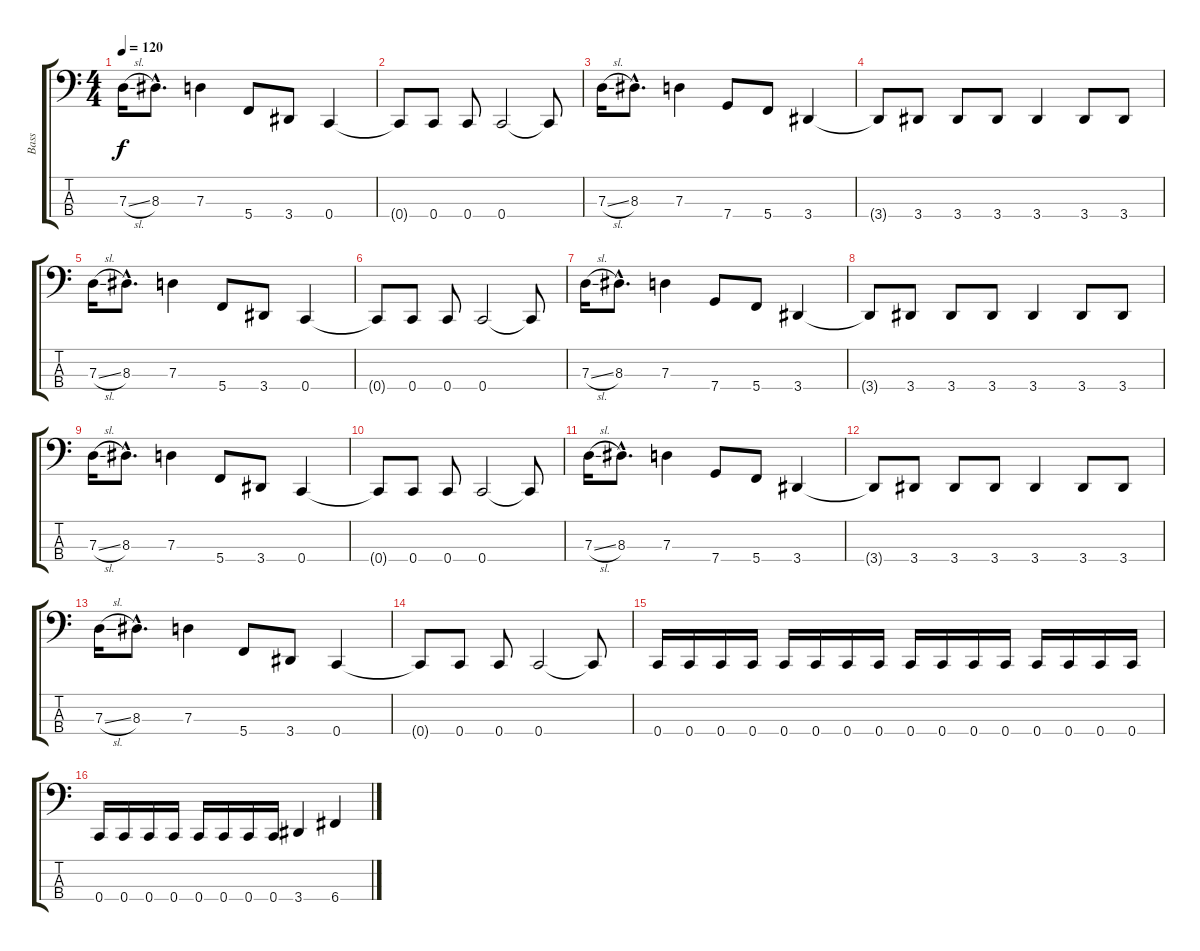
\track ("Bass" "Bass") {instrument electricbassfinger}
\staff {score tabs}
\tuning (F2 C2 G1 C1) {hide}
\ts (4 4)
\tempo 120
\clef f4
\ks c
7.3{sl}.16{dy f} 8.3{hac}.8{d} 7.3.4 5.4.8 3.4.8 0.4.4 |
0.4{t}.8 0.4.8 0.4.8 0.4.2 0.4{t}.8 |
7.3{sl}.16 8.3{hac}.8{d} 7.3.4 7.4.8 5.4.8 3.4.4 |
3.4{t}.8 3.4.8 3.4.8 3.4.8 3.4.4 3.4.8 3.4.8 |
7.3{sl}.16 8.3{hac}.8{d} 7.3.4 5.4.8 3.4.8 0.4.4 |
0.4{t}.8 0.4.8 0.4.8 0.4.2 0.4{t}.8 |
7.3{sl}.16 8.3{hac}.8{d} 7.3.4 7.4.8 5.4.8 3.4.4 |
3.4{t}.8 3.4.8 3.4.8 3.4.8 3.4.4 3.4.8 3.4.8 |
7.3{sl}.16 8.3{hac}.8{d} 7.3.4 5.4.8 3.4.8 0.4.4 |
0.4{t}.8 0.4.8 0.4.8 0.4.2 0.4{t}.8 |
7.3{sl}.16 8.3{hac}.8{d} 7.3.4 7.4.8 5.4.8 3.4.4 |
3.4{t}.8 3.4.8 3.4.8 3.4.8 3.4.4 3.4.8 3.4.8 |
7.3{sl}.16 8.3{hac}.8{d} 7.3.4 5.4.8 3.4.8 0.4.4 |
0.4{t}.8 0.4.8 0.4.8 0.4.2 0.4{t}.8 |
0.4.16 0.4.16 0.4.16 0.4.16 0.4.16 0.4.16 0.4.16 0.4.16 0.4.16 0.4.16 0.4.16 0.4.16 0.4.16 0.4.16 0.4.16 0.4.16 |
0.4.16 0.4.16 0.4.16 0.4.16 0.4.16 0.4.16 0.4.16 0.4.16 3.4.4 6.4.4
